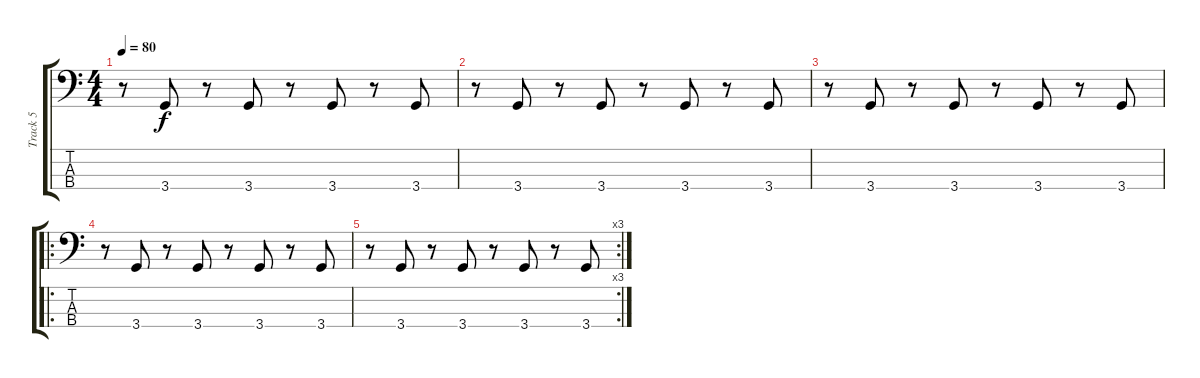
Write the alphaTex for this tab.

\track ("Track 5" "Track 5") {instrument acousticbass}
\staff {score tabs}
\tuning (G2 D2 A1 E1) {hide}
\ts (4 4)
\tempo 80
\clef f4
\ks c
r.8{dy f} 3.4.8 r.8 3.4.8 r.8 3.4.8 r.8 3.4.8 |
r.8 3.4.8 r.8 3.4.8 r.8 3.4.8 r.8 3.4.8 |
r.8 3.4.8 r.8 3.4.8 r.8 3.4.8 r.8 3.4.8 |
\ro
r.8 3.4.8 r.8 3.4.8 r.8 3.4.8 r.8 3.4.8 |
\rc 3
r.8 3.4.8 r.8 3.4.8 r.8 3.4.8 r.8 3.4.8
